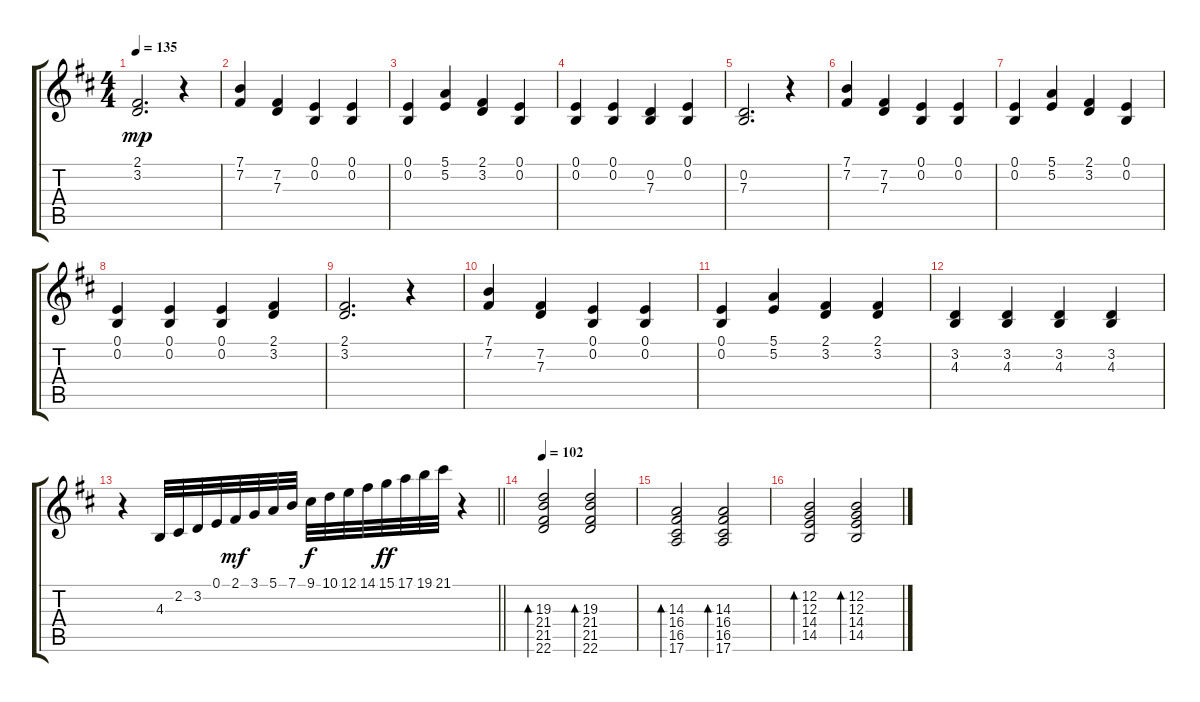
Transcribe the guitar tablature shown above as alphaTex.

\track "" {instrument brightacousticpiano}
\staff {score tabs}
\tuning (E4 B3 G3 D3 A2 E2) {hide}
\ts (4 4)
\tempo 135
\clef g2
\ks d
(2.1 3.2).2{d dy mp} r.4 |
(7.1 7.2).4 (7.2 7.3).4 (0.1 0.2).4 (0.1 0.2).4 |
(0.1 0.2).4 (5.1 5.2).4 (2.1 3.2).4 (0.1 0.2).4 |
(0.1 0.2).4 (0.1 0.2).4 (0.2 7.3).4 (0.1 0.2).4 |
(0.2 7.3).2{d} r.4 |
(7.1 7.2).4 (7.2 7.3).4 (0.1 0.2).4 (0.1 0.2).4 |
(0.1 0.2).4 (5.1 5.2).4 (2.1 3.2).4 (0.1 0.2).4 |
(0.1 0.2).4 (0.1 0.2).4 (0.1 0.2).4 (2.1 3.2).4 |
(2.1 3.2).2{d} r.4 |
(7.1 7.2).4 (7.2 7.3).4 (0.1 0.2).4 (0.1 0.2).4 |
(0.1 0.2).4 (5.1 5.2).4 (2.1 3.2).4 (2.1 3.2).4 |
(3.2 4.3).4 (3.2 4.3).4 (3.2 4.3).4 (3.2 4.3).4 |
\barLineRight lightlight
r.4 4.3.32 2.2.32 3.2.32 0.1.32 2.1.32{dy mf} 3.1.32 5.1.32 7.1.32 9.1.32{dy f} 10.1.32 12.1.32 14.1.32 15.1.32{dy ff} 17.1.32 19.1.32 21.1.32 r.4 |
\section ("" "")
\tempo 102
(19.3 21.4 21.5 22.6).2{bd 120} (19.3 21.4 21.5 22.6).2{bd 120} |
(14.3 16.4 16.5 17.6).2{bd 120} (14.3 16.4 16.5 17.6).2{bd 120} |
(12.2 12.3 14.4 14.5).2{bd 120} (12.2 12.3 14.4 14.5).2{bd 120}
